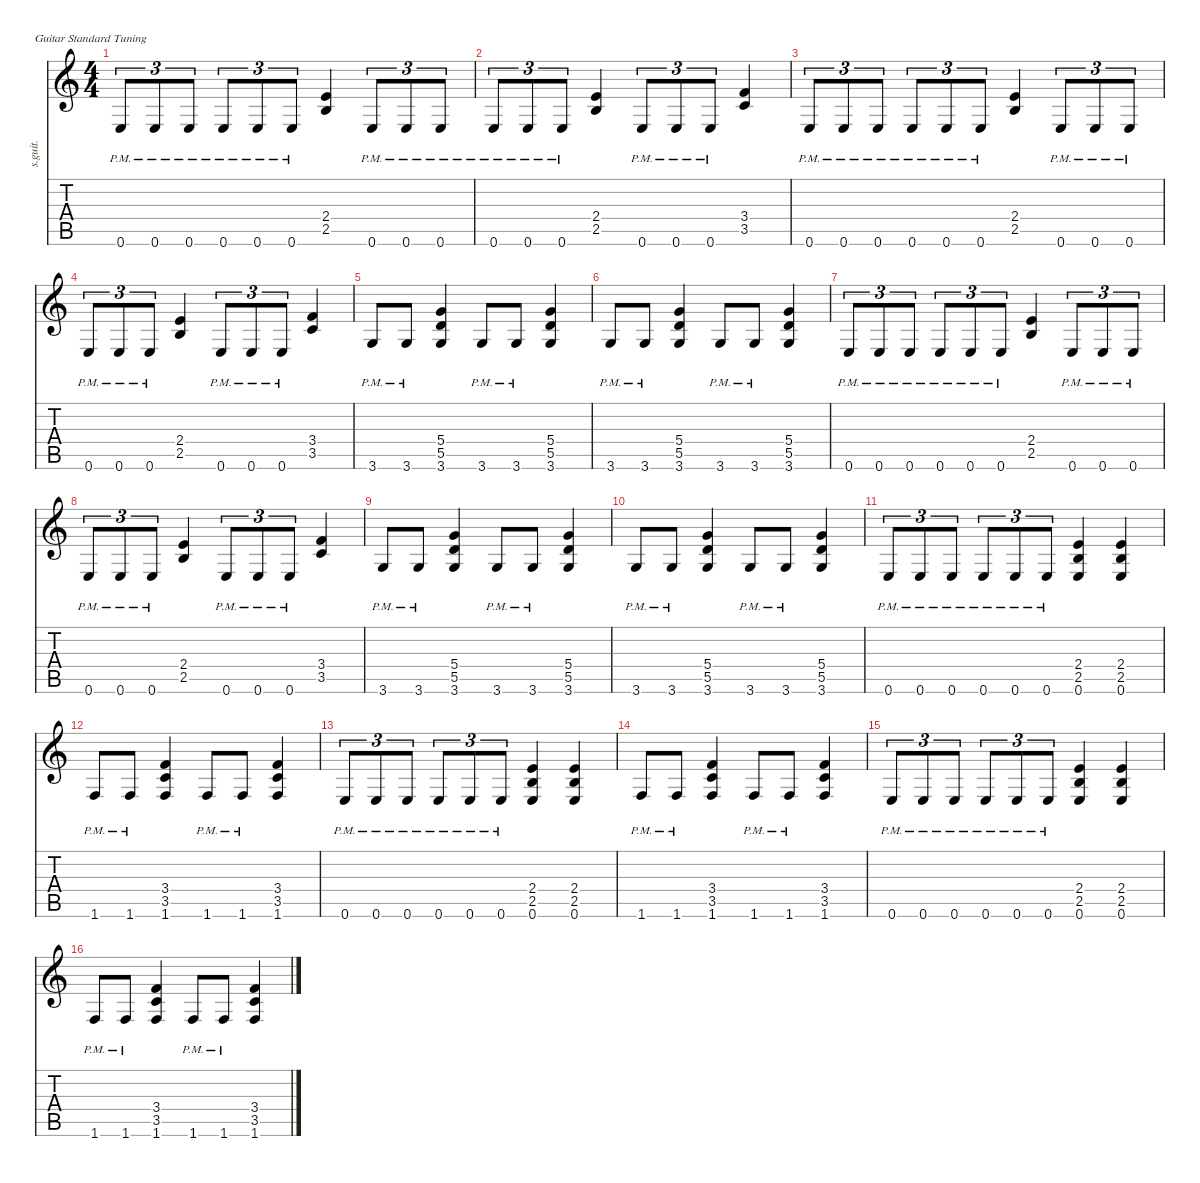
\defaultSystemsLayout 4
\hideDynamics
\bracketExtendMode nobrackets
\track ("James Hetfield - Rhythm Distortion" "s.guit.") {instrument distortionguitar}
\staff {score tabs}
\tuning (E4 B3 G3 D3 A2 E2)
\ts (4 4)
\tempo (220 hide)
\clef g2
\ks c
0.6{pm}.8{tu (3 2) lyrics (0 "") lyrics (1 "") lyrics (2 "") lyrics (3 "") lyrics (4 "") dy fff} 0.6{pm}.8{tu (3 2) lyrics (0 "") lyrics (1 "") lyrics (2 "") lyrics (3 "") lyrics (4 "") dy ff} 0.6{pm}.8{tu (3 2) lyrics (0 "") lyrics (1 "") lyrics (2 "") lyrics (3 "") lyrics (4 "")} 0.6{pm}.8{tu (3 2) lyrics (0 "") lyrics (1 "") lyrics (2 "") lyrics (3 "") lyrics (4 "") dy fff} 0.6{pm}.8{tu (3 2) lyrics (0 "") lyrics (1 "") lyrics (2 "") lyrics (3 "") lyrics (4 "") dy ff} 0.6{pm}.8{tu (3 2) lyrics (0 "") lyrics (1 "") lyrics (2 "") lyrics (3 "") lyrics (4 "") dy f} (2.4 2.5).4{lyrics (0 "") lyrics (1 "") lyrics (2 "") lyrics (3 "") lyrics (4 "") dy ff} 0.6{pm}.8{tu (3 2) lyrics (0 "") lyrics (1 "") lyrics (2 "") lyrics (3 "") lyrics (4 "") dy fff} 0.6{pm}.8{tu (3 2) lyrics (0 "") lyrics (1 "") lyrics (2 "") lyrics (3 "") lyrics (4 "") dy ff} 0.6{pm}.8{tu (3 2) lyrics (0 "") lyrics (1 "") lyrics (2 "") lyrics (3 "") lyrics (4 "") dy fff} |
0.6{pm}.8{tu (3 2) lyrics (0 "") lyrics (1 "") lyrics (2 "") lyrics (3 "") lyrics (4 "") dy ff} 0.6{pm}.8{tu (3 2) lyrics (0 "") lyrics (1 "") lyrics (2 "") lyrics (3 "") lyrics (4 "")} 0.6{pm}.8{tu (3 2) lyrics (0 "") lyrics (1 "") lyrics (2 "") lyrics (3 "") lyrics (4 "") dy f} (2.4 2.5).4{lyrics (0 "") lyrics (1 "") lyrics (2 "") lyrics (3 "") lyrics (4 "") dy ff} 0.6{pm}.8{tu (3 2) lyrics (0 "") lyrics (1 "") lyrics (2 "") lyrics (3 "") lyrics (4 "") dy fff} 0.6{pm}.8{tu (3 2) lyrics (0 "") lyrics (1 "") lyrics (2 "") lyrics (3 "") lyrics (4 "") dy ff} 0.6{pm}.8{tu (3 2) lyrics (0 "") lyrics (1 "") lyrics (2 "") lyrics (3 "") lyrics (4 "")} (3.4 3.5).4{lyrics (0 "") lyrics (1 "") lyrics (2 "") lyrics (3 "") lyrics (4 "")} |
0.6{pm}.8{tu (3 2) lyrics (0 "") lyrics (1 "") lyrics (2 "") lyrics (3 "") lyrics (4 "") dy fff} 0.6{pm}.8{tu (3 2) lyrics (0 "") lyrics (1 "") lyrics (2 "") lyrics (3 "") lyrics (4 "") dy ff} 0.6{pm}.8{tu (3 2) lyrics (0 "") lyrics (1 "") lyrics (2 "") lyrics (3 "") lyrics (4 "")} 0.6{pm}.8{tu (3 2) lyrics (0 "") lyrics (1 "") lyrics (2 "") lyrics (3 "") lyrics (4 "") dy fff} 0.6{pm}.8{tu (3 2) lyrics (0 "") lyrics (1 "") lyrics (2 "") lyrics (3 "") lyrics (4 "") dy ff} 0.6{pm}.8{tu (3 2) lyrics (0 "") lyrics (1 "") lyrics (2 "") lyrics (3 "") lyrics (4 "") dy f} (2.4 2.5).4{lyrics (0 "") lyrics (1 "") lyrics (2 "") lyrics (3 "") lyrics (4 "") dy ff} 0.6{pm}.8{tu (3 2) lyrics (0 "") lyrics (1 "") lyrics (2 "") lyrics (3 "") lyrics (4 "") dy fff} 0.6{pm}.8{tu (3 2) lyrics (0 "") lyrics (1 "") lyrics (2 "") lyrics (3 "") lyrics (4 "") dy ff} 0.6{pm}.8{tu (3 2) lyrics (0 "") lyrics (1 "") lyrics (2 "") lyrics (3 "") lyrics (4 "") dy fff} |
0.6{pm}.8{tu (3 2) lyrics (0 "") lyrics (1 "") lyrics (2 "") lyrics (3 "") lyrics (4 "") dy ff} 0.6{pm}.8{tu (3 2) lyrics (0 "") lyrics (1 "") lyrics (2 "") lyrics (3 "") lyrics (4 "")} 0.6{pm}.8{tu (3 2) lyrics (0 "") lyrics (1 "") lyrics (2 "") lyrics (3 "") lyrics (4 "") dy f} (2.4 2.5).4{lyrics (0 "") lyrics (1 "") lyrics (2 "") lyrics (3 "") lyrics (4 "") dy ff} 0.6{pm}.8{tu (3 2) lyrics (0 "") lyrics (1 "") lyrics (2 "") lyrics (3 "") lyrics (4 "") dy fff} 0.6{pm}.8{tu (3 2) lyrics (0 "") lyrics (1 "") lyrics (2 "") lyrics (3 "") lyrics (4 "") dy ff} 0.6{pm}.8{tu (3 2) lyrics (0 "") lyrics (1 "") lyrics (2 "") lyrics (3 "") lyrics (4 "")} (3.4 3.5).4{lyrics (0 "") lyrics (1 "") lyrics (2 "") lyrics (3 "") lyrics (4 "")} |
3.6{pm}.8{lyrics (0 "") lyrics (1 "") lyrics (2 "") lyrics (3 "") lyrics (4 "") dy fff} 3.6{pm}.8{lyrics (0 "") lyrics (1 "") lyrics (2 "") lyrics (3 "") lyrics (4 "")} (5.4 5.5 3.6).4{lyrics (0 "") lyrics (1 "") lyrics (2 "") lyrics (3 "") lyrics (4 "") dy f} 3.6{pm}.8{lyrics (0 "") lyrics (1 "") lyrics (2 "") lyrics (3 "") lyrics (4 "") dy fff} 3.6{pm}.8{lyrics (0 "") lyrics (1 "") lyrics (2 "") lyrics (3 "") lyrics (4 "")} (5.4 5.5 3.6).4{lyrics (0 "") lyrics (1 "") lyrics (2 "") lyrics (3 "") lyrics (4 "") dy f} |
3.6{pm}.8{lyrics (0 "") lyrics (1 "") lyrics (2 "") lyrics (3 "") lyrics (4 "") dy fff} 3.6{pm}.8{lyrics (0 "") lyrics (1 "") lyrics (2 "") lyrics (3 "") lyrics (4 "")} (5.4 5.5 3.6).4{lyrics (0 "") lyrics (1 "") lyrics (2 "") lyrics (3 "") lyrics (4 "") dy f} 3.6{pm}.8{lyrics (0 "") lyrics (1 "") lyrics (2 "") lyrics (3 "") lyrics (4 "") dy fff} 3.6{pm}.8{lyrics (0 "") lyrics (1 "") lyrics (2 "") lyrics (3 "") lyrics (4 "")} (5.4 5.5 3.6).4{lyrics (0 "") lyrics (1 "") lyrics (2 "") lyrics (3 "") lyrics (4 "") dy f} |
0.6{pm}.8{tu (3 2) lyrics (0 "") lyrics (1 "") lyrics (2 "") lyrics (3 "") lyrics (4 "") dy fff} 0.6{pm}.8{tu (3 2) lyrics (0 "") lyrics (1 "") lyrics (2 "") lyrics (3 "") lyrics (4 "") dy ff} 0.6{pm}.8{tu (3 2) lyrics (0 "") lyrics (1 "") lyrics (2 "") lyrics (3 "") lyrics (4 "")} 0.6{pm}.8{tu (3 2) lyrics (0 "") lyrics (1 "") lyrics (2 "") lyrics (3 "") lyrics (4 "") dy fff} 0.6{pm}.8{tu (3 2) lyrics (0 "") lyrics (1 "") lyrics (2 "") lyrics (3 "") lyrics (4 "") dy ff} 0.6{pm}.8{tu (3 2) lyrics (0 "") lyrics (1 "") lyrics (2 "") lyrics (3 "") lyrics (4 "") dy f} (2.4 2.5).4{lyrics (0 "") lyrics (1 "") lyrics (2 "") lyrics (3 "") lyrics (4 "") dy ff} 0.6{pm}.8{tu (3 2) lyrics (0 "") lyrics (1 "") lyrics (2 "") lyrics (3 "") lyrics (4 "") dy fff} 0.6{pm}.8{tu (3 2) lyrics (0 "") lyrics (1 "") lyrics (2 "") lyrics (3 "") lyrics (4 "") dy ff} 0.6{pm}.8{tu (3 2) lyrics (0 "") lyrics (1 "") lyrics (2 "") lyrics (3 "") lyrics (4 "") dy fff} |
0.6{pm}.8{tu (3 2) lyrics (0 "") lyrics (1 "") lyrics (2 "") lyrics (3 "") lyrics (4 "") dy ff} 0.6{pm}.8{tu (3 2) lyrics (0 "") lyrics (1 "") lyrics (2 "") lyrics (3 "") lyrics (4 "")} 0.6{pm}.8{tu (3 2) lyrics (0 "") lyrics (1 "") lyrics (2 "") lyrics (3 "") lyrics (4 "") dy f} (2.4 2.5).4{lyrics (0 "") lyrics (1 "") lyrics (2 "") lyrics (3 "") lyrics (4 "") dy ff} 0.6{pm}.8{tu (3 2) lyrics (0 "") lyrics (1 "") lyrics (2 "") lyrics (3 "") lyrics (4 "") dy fff} 0.6{pm}.8{tu (3 2) lyrics (0 "") lyrics (1 "") lyrics (2 "") lyrics (3 "") lyrics (4 "") dy ff} 0.6{pm}.8{tu (3 2) lyrics (0 "") lyrics (1 "") lyrics (2 "") lyrics (3 "") lyrics (4 "")} (3.4 3.5).4{lyrics (0 "") lyrics (1 "") lyrics (2 "") lyrics (3 "") lyrics (4 "")} |
3.6{pm}.8{lyrics (0 "") lyrics (1 "") lyrics (2 "") lyrics (3 "") lyrics (4 "") dy fff} 3.6{pm}.8{lyrics (0 "") lyrics (1 "") lyrics (2 "") lyrics (3 "") lyrics (4 "")} (5.4 5.5 3.6).4{lyrics (0 "") lyrics (1 "") lyrics (2 "") lyrics (3 "") lyrics (4 "") dy f} 3.6{pm}.8{lyrics (0 "") lyrics (1 "") lyrics (2 "") lyrics (3 "") lyrics (4 "") dy fff} 3.6{pm}.8{lyrics (0 "") lyrics (1 "") lyrics (2 "") lyrics (3 "") lyrics (4 "")} (5.4 5.5 3.6).4{lyrics (0 "") lyrics (1 "") lyrics (2 "") lyrics (3 "") lyrics (4 "") dy f} |
3.6{pm}.8{lyrics (0 "") lyrics (1 "") lyrics (2 "") lyrics (3 "") lyrics (4 "") dy fff} 3.6{pm}.8{lyrics (0 "") lyrics (1 "") lyrics (2 "") lyrics (3 "") lyrics (4 "")} (5.4 5.5 3.6).4{lyrics (0 "") lyrics (1 "") lyrics (2 "") lyrics (3 "") lyrics (4 "") dy f} 3.6{pm}.8{lyrics (0 "") lyrics (1 "") lyrics (2 "") lyrics (3 "") lyrics (4 "") dy fff} 3.6{pm}.8{lyrics (0 "") lyrics (1 "") lyrics (2 "") lyrics (3 "") lyrics (4 "")} (5.4 5.5 3.6).4{lyrics (0 "") lyrics (1 "") lyrics (2 "") lyrics (3 "") lyrics (4 "") dy f} |
0.6{pm}.8{tu (3 2) lyrics (0 "") lyrics (1 "") lyrics (2 "") lyrics (3 "") lyrics (4 "") dy fff} 0.6{pm}.8{tu (3 2) lyrics (0 "") lyrics (1 "") lyrics (2 "") lyrics (3 "") lyrics (4 "") dy ff} 0.6{pm}.8{tu (3 2) lyrics (0 "") lyrics (1 "") lyrics (2 "") lyrics (3 "") lyrics (4 "")} 0.6{pm}.8{tu (3 2) lyrics (0 "") lyrics (1 "") lyrics (2 "") lyrics (3 "") lyrics (4 "") dy fff} 0.6{pm}.8{tu (3 2) lyrics (0 "") lyrics (1 "") lyrics (2 "") lyrics (3 "") lyrics (4 "") dy ff} 0.6{pm}.8{tu (3 2) lyrics (0 "") lyrics (1 "") lyrics (2 "") lyrics (3 "") lyrics (4 "") dy f} (2.4 2.5 0.6).4{lyrics (0 "") lyrics (1 "") lyrics (2 "") lyrics (3 "") lyrics (4 "")} (2.4 2.5 0.6).4{lyrics (0 "") lyrics (1 "") lyrics (2 "") lyrics (3 "") lyrics (4 "")} |
1.6{pm}.8{lyrics (0 "") lyrics (1 "") lyrics (2 "") lyrics (3 "") lyrics (4 "") dy fff} 1.6{pm}.8{lyrics (0 "") lyrics (1 "") lyrics (2 "") lyrics (3 "") lyrics (4 "")} (3.4 3.5 1.6).4{lyrics (0 "") lyrics (1 "") lyrics (2 "") lyrics (3 "") lyrics (4 "") dy f} 1.6{pm}.8{lyrics (0 "") lyrics (1 "") lyrics (2 "") lyrics (3 "") lyrics (4 "") dy fff} 1.6{pm}.8{lyrics (0 "") lyrics (1 "") lyrics (2 "") lyrics (3 "") lyrics (4 "")} (3.4 3.5 1.6).4{lyrics (0 "") lyrics (1 "") lyrics (2 "") lyrics (3 "") lyrics (4 "") dy f} |
0.6{pm}.8{tu (3 2) lyrics (0 "") lyrics (1 "") lyrics (2 "") lyrics (3 "") lyrics (4 "") dy fff} 0.6{pm}.8{tu (3 2) lyrics (0 "") lyrics (1 "") lyrics (2 "") lyrics (3 "") lyrics (4 "") dy ff} 0.6{pm}.8{tu (3 2) lyrics (0 "") lyrics (1 "") lyrics (2 "") lyrics (3 "") lyrics (4 "")} 0.6{pm}.8{tu (3 2) lyrics (0 "") lyrics (1 "") lyrics (2 "") lyrics (3 "") lyrics (4 "") dy fff} 0.6{pm}.8{tu (3 2) lyrics (0 "") lyrics (1 "") lyrics (2 "") lyrics (3 "") lyrics (4 "") dy ff} 0.6{pm}.8{tu (3 2) lyrics (0 "") lyrics (1 "") lyrics (2 "") lyrics (3 "") lyrics (4 "") dy f} (2.4 2.5 0.6).4{lyrics (0 "") lyrics (1 "") lyrics (2 "") lyrics (3 "") lyrics (4 "")} (2.4 2.5 0.6).4{lyrics (0 "") lyrics (1 "") lyrics (2 "") lyrics (3 "") lyrics (4 "")} |
1.6{pm}.8{lyrics (0 "") lyrics (1 "") lyrics (2 "") lyrics (3 "") lyrics (4 "") dy fff} 1.6{pm}.8{lyrics (0 "") lyrics (1 "") lyrics (2 "") lyrics (3 "") lyrics (4 "")} (3.4 3.5 1.6).4{lyrics (0 "") lyrics (1 "") lyrics (2 "") lyrics (3 "") lyrics (4 "") dy f} 1.6{pm}.8{lyrics (0 "") lyrics (1 "") lyrics (2 "") lyrics (3 "") lyrics (4 "") dy fff} 1.6{pm}.8{lyrics (0 "") lyrics (1 "") lyrics (2 "") lyrics (3 "") lyrics (4 "")} (3.4 3.5 1.6).4{lyrics (0 "") lyrics (1 "") lyrics (2 "") lyrics (3 "") lyrics (4 "") dy f} |
0.6{pm}.8{tu (3 2) lyrics (0 "") lyrics (1 "") lyrics (2 "") lyrics (3 "") lyrics (4 "") dy fff} 0.6{pm}.8{tu (3 2) lyrics (0 "") lyrics (1 "") lyrics (2 "") lyrics (3 "") lyrics (4 "") dy ff} 0.6{pm}.8{tu (3 2) lyrics (0 "") lyrics (1 "") lyrics (2 "") lyrics (3 "") lyrics (4 "")} 0.6{pm}.8{tu (3 2) lyrics (0 "") lyrics (1 "") lyrics (2 "") lyrics (3 "") lyrics (4 "") dy fff} 0.6{pm}.8{tu (3 2) lyrics (0 "") lyrics (1 "") lyrics (2 "") lyrics (3 "") lyrics (4 "") dy ff} 0.6{pm}.8{tu (3 2) lyrics (0 "") lyrics (1 "") lyrics (2 "") lyrics (3 "") lyrics (4 "") dy f} (2.4 2.5 0.6).4{lyrics (0 "") lyrics (1 "") lyrics (2 "") lyrics (3 "") lyrics (4 "")} (2.4 2.5 0.6).4{lyrics (0 "") lyrics (1 "") lyrics (2 "") lyrics (3 "") lyrics (4 "")} |
1.6{pm}.8{lyrics (0 "") lyrics (1 "") lyrics (2 "") lyrics (3 "") lyrics (4 "") dy fff} 1.6{pm}.8{lyrics (0 "") lyrics (1 "") lyrics (2 "") lyrics (3 "") lyrics (4 "")} (3.4 3.5 1.6).4{lyrics (0 "") lyrics (1 "") lyrics (2 "") lyrics (3 "") lyrics (4 "") dy f} 1.6{pm}.8{lyrics (0 "") lyrics (1 "") lyrics (2 "") lyrics (3 "") lyrics (4 "") dy fff} 1.6{pm}.8{lyrics (0 "") lyrics (1 "") lyrics (2 "") lyrics (3 "") lyrics (4 "")} (3.4 3.5 1.6).4{lyrics (0 "") lyrics (1 "") lyrics (2 "") lyrics (3 "") lyrics (4 "") dy f}
